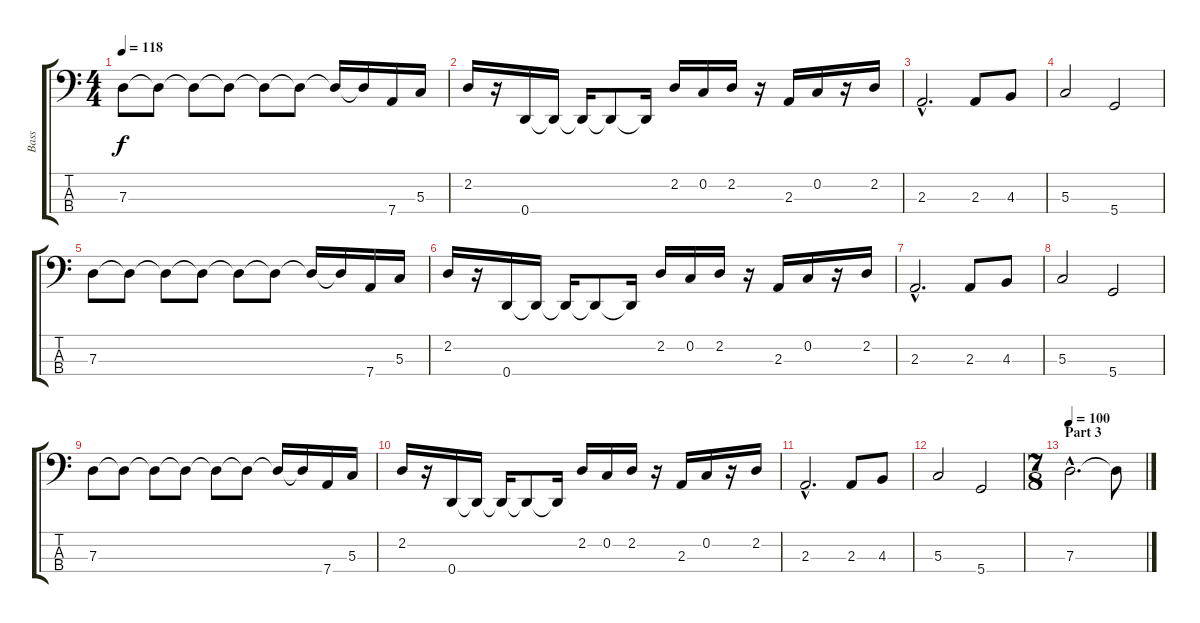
\track ("Bass" "Bass") {instrument electricbasspick}
\staff {score tabs}
\tuning (F2 C2 G1 D1) {hide}
\ts (4 4)
\tempo 118
\clef f4
\ks c
7.3.8{dy f} 7.3{t}.8 7.3{t}.8 7.3{t}.8 7.3{t}.8 7.3{t}.8 7.3{t}.16 7.3{t}.16 7.4.16 5.3.16 |
2.2.16 r.16 0.4.16 0.4{t}.16 0.4{t}.16 0.4{t}.8 0.4{t}.16 2.2.16 0.2.16 2.2.16 r.16 2.3.16 0.2.16 r.16 2.2.16 |
2.3{hac}.2{d} 2.3.8 4.3.8 |
5.3.2 5.4.2 |
7.3.8 7.3{t}.8 7.3{t}.8 7.3{t}.8 7.3{t}.8 7.3{t}.8 7.3{t}.16 7.3{t}.16 7.4.16 5.3.16 |
2.2.16 r.16 0.4.16 0.4{t}.16 0.4{t}.16 0.4{t}.8 0.4{t}.16 2.2.16 0.2.16 2.2.16 r.16 2.3.16 0.2.16 r.16 2.2.16 |
2.3{hac}.2{d} 2.3.8 4.3.8 |
5.3.2 5.4.2 |
7.3.8 7.3{t}.8 7.3{t}.8 7.3{t}.8 7.3{t}.8 7.3{t}.8 7.3{t}.16 7.3{t}.16 7.4.16 5.3.16 |
2.2.16 r.16 0.4.16 0.4{t}.16 0.4{t}.16 0.4{t}.8 0.4{t}.16 2.2.16 0.2.16 2.2.16 r.16 2.3.16 0.2.16 r.16 2.2.16 |
2.3{hac}.2{d} 2.3.8 4.3.8 |
5.3.2 5.4.2 |
\ts (7 8)
\section ("" "Part 3")
\tempo 100
7.3{hac}.2{d} 7.3{t}.8
